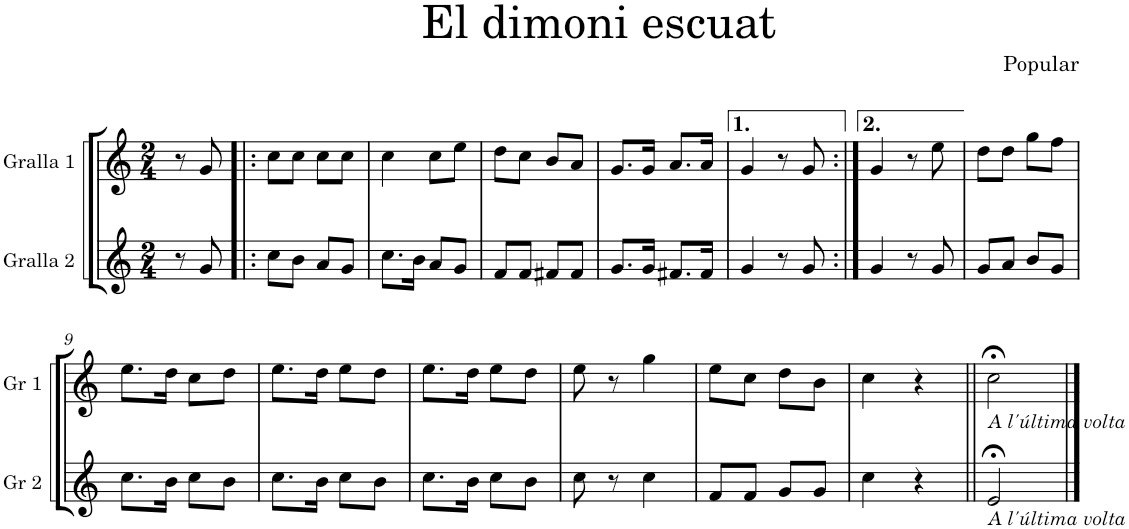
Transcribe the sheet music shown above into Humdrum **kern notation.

**kern	**kern
*part2	*part1
*staff2	*staff1
*I"Gralla 2	*I"Gralla 1
*I'Gr 2	*I'Gr 1
*clefG2	*clefG2
*k[]	*k[]
*M2/4	*M2/4
=1	=1
8r	8r
8g/	8g/
=2!|:	=2!|:
8cc\L	8cc\L
8b\J	8cc\J
8a/L	8cc\L
8g/J	8cc\J
=3	=3
8.cc\L	4cc\
16b\Jk	.
8a/L	8cc\L
8g/J	8ee\J
=4	=4
8f/L	8dd\L
8f/J	8cc\J
8f#X/L	8b/L
8f#/J	8a/J
=5	=5
8.g/L	8.g/L
16g/Jk	16g/Jk
8.f#X/L	8.a/L
16f#/Jk	16a/Jk
=6	=6
4g/	4g/
8r	8r
8g/	8g/
=7:|!	=7:|!
4g/	4g/
8r	8r
8g/	8ee\
=8	=8
8g/L	8dd\L
8a/J	8dd\J
8b/L	8gg\L
8g/J	8ff\J
!!LO:LB:g=z
=9	=9
8.cc\L	8.ee\L
16b\Jk	16dd\Jk
8cc\L	8cc\L
8b\J	8dd\J
=10	=10
8.cc\L	8.ee\L
16b\Jk	16dd\Jk
8cc\L	8ee\L
8b\J	8dd\J
=11	=11
8.cc\L	8.ee\L
16b\Jk	16dd\Jk
8cc\L	8ee\L
8b\J	8dd\J
=12	=12
8cc\	8ee\
8r	8r
4cc\	4gg\
=13	=13
8f/L	8ee\L
8f/J	8cc\J
8g/L	8dd\L
8g/J	8b\J
=14	=14
4cc\	4cc\
4r	4r
=15||	=15||
!	!LO:TX:b:i:t=A l'última volta
!LO:TX:b:i:t=A l'última volta	!
2e;</	2cc;<\
==	==
*-	*-
